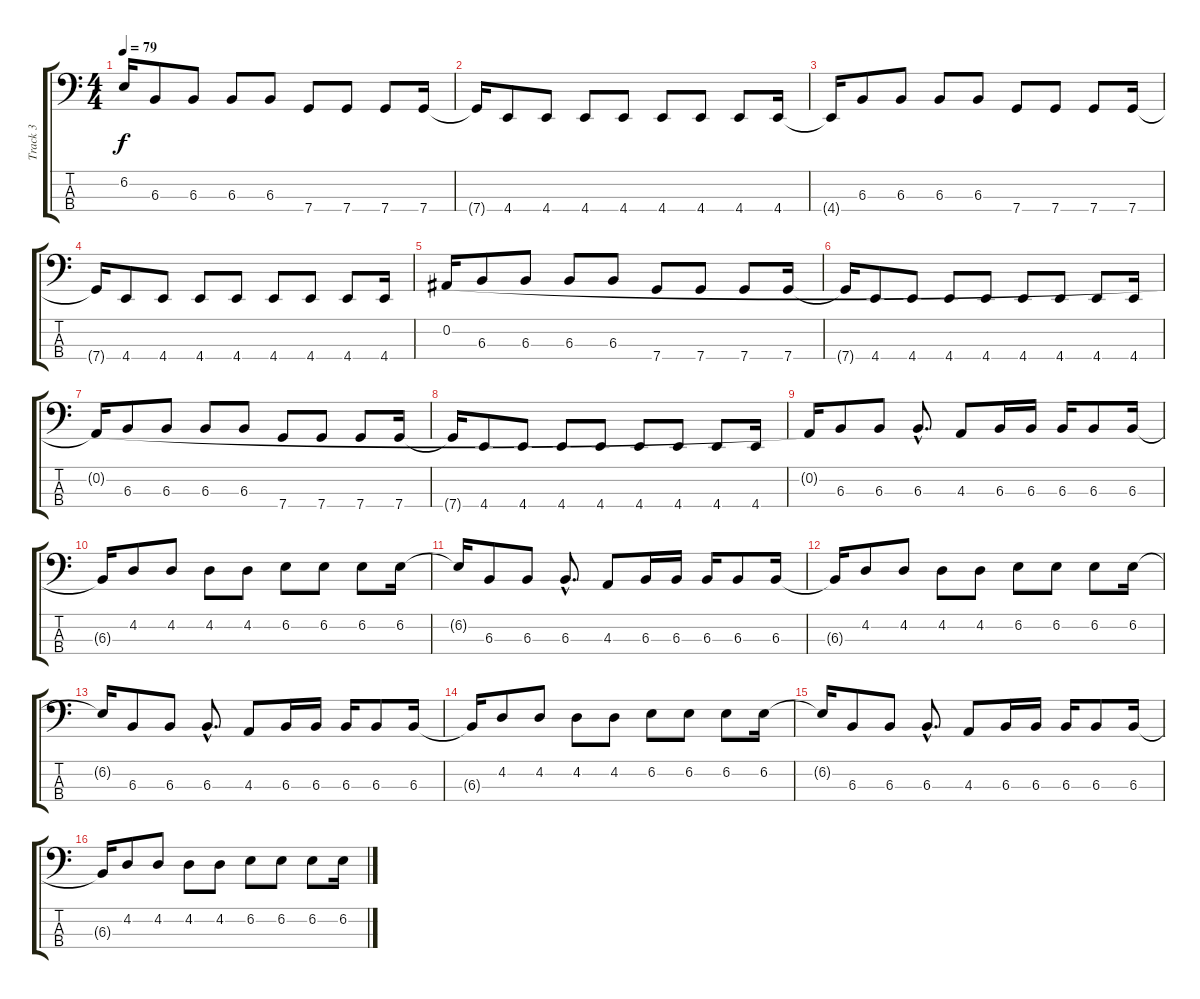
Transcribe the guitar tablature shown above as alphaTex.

\track ("Track 3" "Track 3") {instrument electricbasspick}
\staff {score tabs}
\tuning (Eb2 Bb1 F1 C1) {hide}
\ts (4 4)
\tempo 79
\clef f4
\ks c
6.2{t}.16{dy f} 6.3.8 6.3.8 6.3.8 6.3.8 7.4.8 7.4.8 7.4.8 7.4.16 |
7.4{t}.16 4.4.8 4.4.8 4.4.8 4.4.8 4.4.8 4.4.8 4.4.8 4.4.16 |
4.4{t}.16 6.3.8 6.3.8 6.3.8 6.3.8 7.4.8 7.4.8 7.4.8 7.4.16 |
7.4{t}.16 4.4.8 4.4.8 4.4.8 4.4.8 4.4.8 4.4.8 4.4.8 4.4.16 |
0.2.16 6.3.8 6.3.8 6.3.8 6.3.8 7.4.8 7.4.8 7.4.8 7.4.16 |
7.4{t}.16 4.4.8 4.4.8 4.4.8 4.4.8 4.4.8 4.4.8 4.4.8 4.4.16 |
0.2{t}.16 6.3.8 6.3.8 6.3.8 6.3.8 7.4.8 7.4.8 7.4.8 7.4.16 |
7.4{t}.16 4.4.8 4.4.8 4.4.8 4.4.8 4.4.8 4.4.8 4.4.8 4.4.16 |
0.2{t}.16 6.3.8 6.3.8 6.3{hac}.8{d} 4.3.8 6.3.16 6.3.16 6.3.16 6.3.8 6.3.16 |
6.3{t}.16 4.2.8 4.2.8 4.2.8 4.2.8 6.2.8 6.2.8 6.2.8 6.2.16 |
6.2{t}.16 6.3.8 6.3.8 6.3{hac}.8{d} 4.3.8 6.3.16 6.3.16 6.3.16 6.3.8 6.3.16 |
6.3{t}.16 4.2.8 4.2.8 4.2.8 4.2.8 6.2.8 6.2.8 6.2.8 6.2.16 |
6.2{t}.16 6.3.8 6.3.8 6.3{hac}.8{d} 4.3.8 6.3.16 6.3.16 6.3.16 6.3.8 6.3.16 |
6.3{t}.16 4.2.8 4.2.8 4.2.8 4.2.8 6.2.8 6.2.8 6.2.8 6.2.16 |
6.2{t}.16 6.3.8 6.3.8 6.3{hac}.8{d} 4.3.8 6.3.16 6.3.16 6.3.16 6.3.8 6.3.16 |
6.3{t}.16 4.2.8 4.2.8 4.2.8 4.2.8 6.2.8 6.2.8 6.2.8 6.2.16
